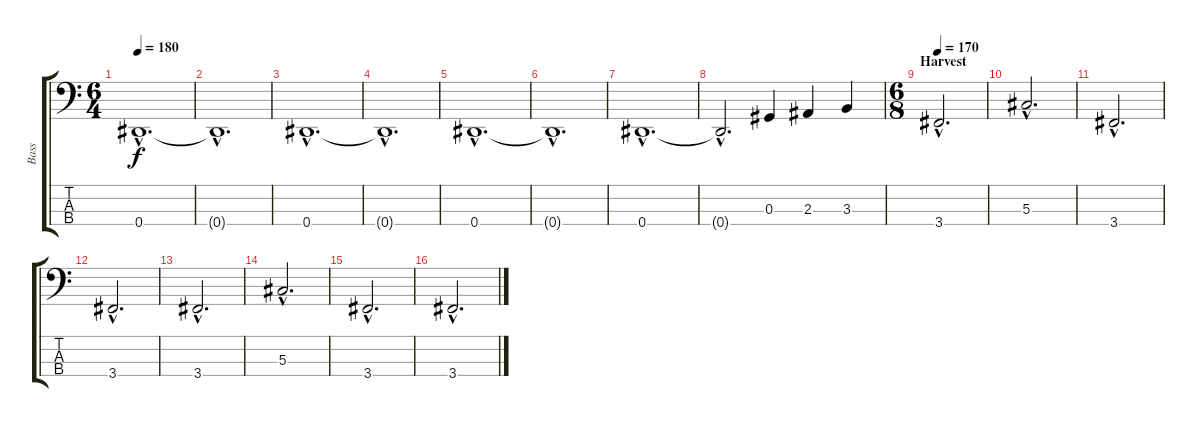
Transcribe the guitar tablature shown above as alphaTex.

\track ("Bass" "Bass") {instrument electricbasspick}
\staff {score tabs}
\tuning (Gb2 Db2 Ab1 Eb1) {hide}
\ts (6 4)
\tempo 180
\clef f4
\ks c
0.4{hac}.1{d dy f} |
0.4{hac t}.1{d} |
0.4{hac}.1{d} |
0.4{hac t}.1{d} |
0.4{hac}.1{d} |
0.4{hac t}.1{d} |
0.4{hac}.1{d} |
0.4{hac t}.2{d} 0.3.4 2.3.4 3.3.4 |
\ts (6 8)
\section ("" "Harvest")
\tempo 170
3.4{hac}.2{d} |
5.3{hac}.2{d} |
3.4{hac}.2{d} |
3.4{hac}.2{d} |
3.4{hac}.2{d} |
5.3{hac}.2{d} |
3.4{hac}.2{d} |
3.4{hac}.2{d}
